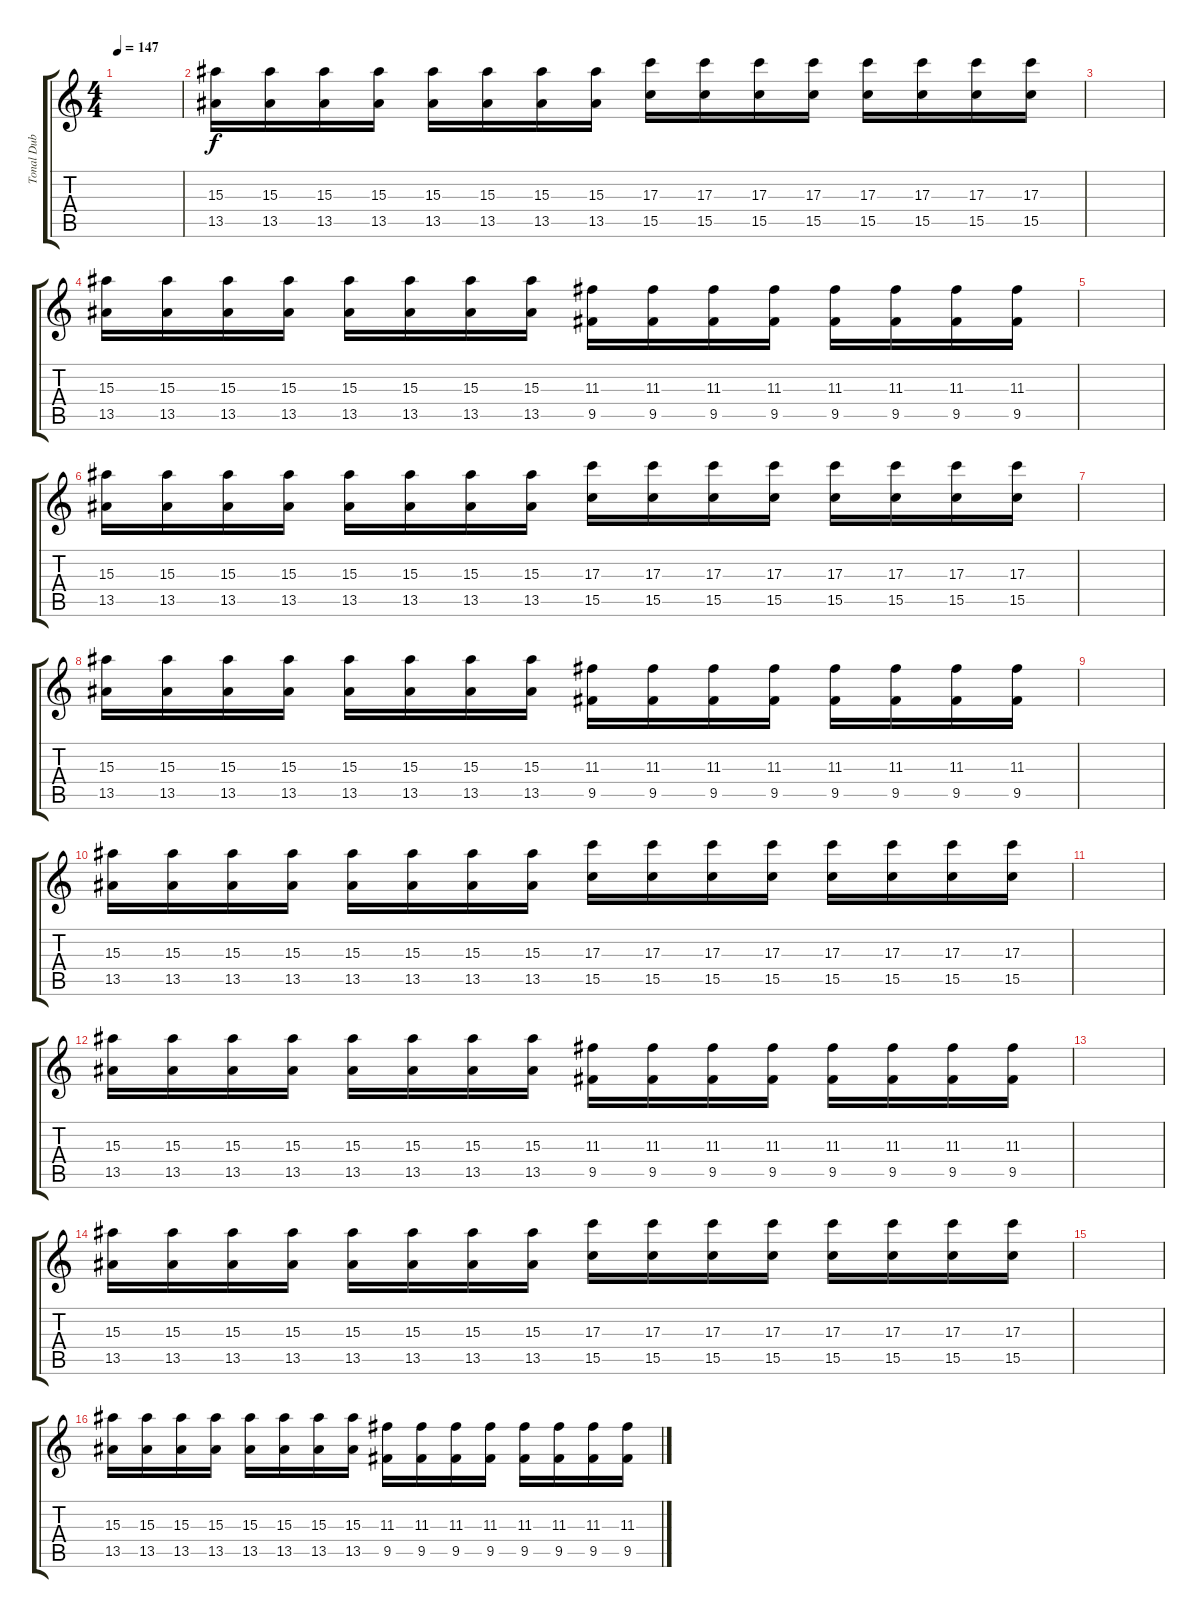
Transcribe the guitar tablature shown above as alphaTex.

\track ("Tonal Dub II" "Tonal Dub ") {instrument overdrivenguitar}
\staff {score tabs}
\tuning (E4 B3 G3 D3 A2 D2) {hide}
\ts (4 4)
\tempo 147
\clef g2
\ks c
|
(15.3 13.5).16 (15.3 13.5).16 (15.3 13.5).16 (15.3 13.5).16 (15.3 13.5).16 (15.3 13.5).16 (15.3 13.5).16 (15.3 13.5).16 (17.3 15.5).16 (17.3 15.5).16 (17.3 15.5).16 (17.3 15.5).16 (17.3 15.5).16 (17.3 15.5).16 (17.3 15.5).16 (17.3 15.5).16 |
|
(15.3 13.5).16 (15.3 13.5).16 (15.3 13.5).16 (15.3 13.5).16 (15.3 13.5).16 (15.3 13.5).16 (15.3 13.5).16 (15.3 13.5).16 (11.3 9.5).16 (11.3 9.5).16 (11.3 9.5).16 (11.3 9.5).16 (11.3 9.5).16 (11.3 9.5).16 (11.3 9.5).16 (11.3 9.5).16 |
|
(15.3 13.5).16 (15.3 13.5).16 (15.3 13.5).16 (15.3 13.5).16 (15.3 13.5).16 (15.3 13.5).16 (15.3 13.5).16 (15.3 13.5).16 (17.3 15.5).16 (17.3 15.5).16 (17.3 15.5).16 (17.3 15.5).16 (17.3 15.5).16 (17.3 15.5).16 (17.3 15.5).16 (17.3 15.5).16 |
|
(15.3 13.5).16 (15.3 13.5).16 (15.3 13.5).16 (15.3 13.5).16 (15.3 13.5).16 (15.3 13.5).16 (15.3 13.5).16 (15.3 13.5).16 (11.3 9.5).16 (11.3 9.5).16 (11.3 9.5).16 (11.3 9.5).16 (11.3 9.5).16 (11.3 9.5).16 (11.3 9.5).16 (11.3 9.5).16 |
|
(15.3 13.5).16 (15.3 13.5).16 (15.3 13.5).16 (15.3 13.5).16 (15.3 13.5).16 (15.3 13.5).16 (15.3 13.5).16 (15.3 13.5).16 (17.3 15.5).16 (17.3 15.5).16 (17.3 15.5).16 (17.3 15.5).16 (17.3 15.5).16 (17.3 15.5).16 (17.3 15.5).16 (17.3 15.5).16 |
|
(15.3 13.5).16 (15.3 13.5).16 (15.3 13.5).16 (15.3 13.5).16 (15.3 13.5).16 (15.3 13.5).16 (15.3 13.5).16 (15.3 13.5).16 (11.3 9.5).16 (11.3 9.5).16 (11.3 9.5).16 (11.3 9.5).16 (11.3 9.5).16 (11.3 9.5).16 (11.3 9.5).16 (11.3 9.5).16 |
|
(15.3 13.5).16 (15.3 13.5).16 (15.3 13.5).16 (15.3 13.5).16 (15.3 13.5).16 (15.3 13.5).16 (15.3 13.5).16 (15.3 13.5).16 (17.3 15.5).16 (17.3 15.5).16 (17.3 15.5).16 (17.3 15.5).16 (17.3 15.5).16 (17.3 15.5).16 (17.3 15.5).16 (17.3 15.5).16 |
|
(15.3 13.5).16 (15.3 13.5).16 (15.3 13.5).16 (15.3 13.5).16 (15.3 13.5).16 (15.3 13.5).16 (15.3 13.5).16 (15.3 13.5).16 (11.3 9.5).16 (11.3 9.5).16 (11.3 9.5).16 (11.3 9.5).16 (11.3 9.5).16 (11.3 9.5).16 (11.3 9.5).16 (11.3 9.5).16
